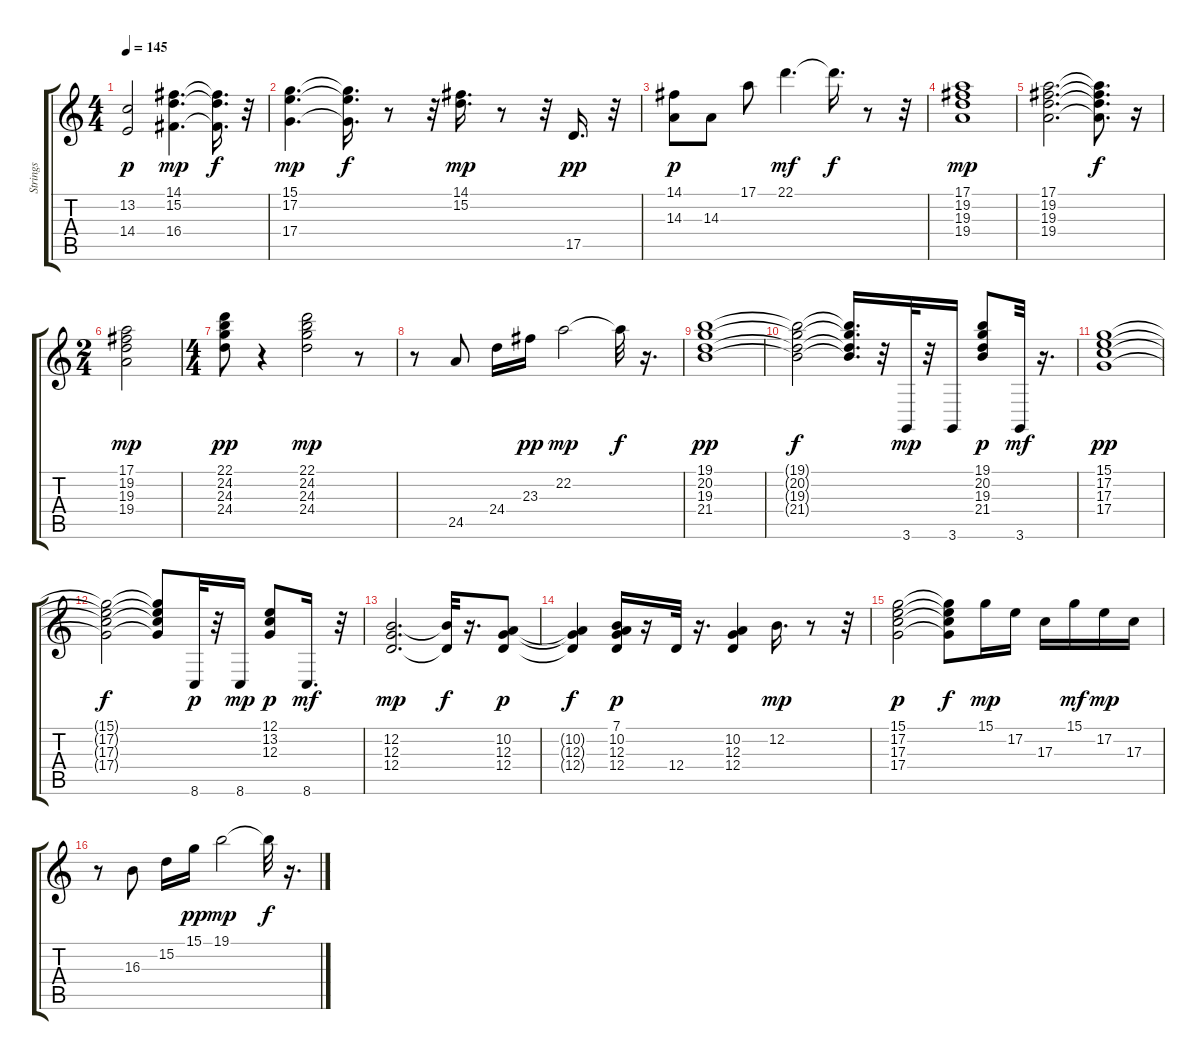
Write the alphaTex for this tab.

\track ("Strings" "Strings") {instrument stringensemble1}
\staff {score tabs}
\tuning (E4 B3 G3 D3 A2 E2) {hide}
\ts (4 4)
\tempo 145
\clef g2
\ks c
(13.2 14.4).2{dy p} (14.1 15.2 16.4).4{d dy mp} (14.1{t} 15.2{t} 16.4{t}).16{d dy f} r.32 |
(15.1 17.2 17.4).4{d dy mp} (15.1{t} 17.2{t} 17.4{t}).16{d dy f} r.8 r.32 (14.1 15.2).16{d dy mp} r.8 r.32 17.5.16{d dy pp} r.32 |
(14.1 14.3).8{dy p} 14.3.8 17.1.8 22.1.4{d dy mf} 22.1{t}.16{d dy f} r.8 r.32 |
(17.1 19.2 19.3 19.4).1{dy mp} |
(17.1 19.2 19.3 19.4).2{d} (17.1{t} 19.2{t} 19.3{t} 19.4{t}).8{d dy f} r.16 |
\ts (2 4)
(17.1 19.2 19.3 19.4).2{dy mp} |
\ts (4 4)
(22.1 24.2 24.3 24.4).8{dy pp} r.4 (22.1 24.2 24.3 24.4).2{dy mp} r.8 |
r.8 24.5.8 24.4.16 23.3.16{dy pp} 22.2.2{dy mp} 22.2{t}.32{dy f} r.16{d} |
(19.1 20.2 19.3 21.4).1{dy pp} |
(19.1{t} 20.2{t} 19.3{t} 21.4{t}).2{dy f} (19.1{t} 20.2{t} 19.3{t} 21.4{t}).16{d} r.32 3.6.32{dy mp} r.32 3.6.16 (19.1 20.2 19.3 21.4).8{dy p} 3.6.32{dy mf} r.16{d} |
(15.1 17.2 17.3 17.4).1{dy pp} |
(15.1{t} 17.2{t} 17.3{t} 17.4{t}).2{dy f} (15.1{t} 17.2{t} 17.3{t} 17.4{t}).8 8.6.32{dy p} r.32 8.6.16{dy mp} (12.1 13.2 12.3).8{dy p} 8.6.16{d dy mf} r.32 |
(12.2 12.3 12.4).2{d dy mp} (12.2{t} 12.4{t}).32{dy f} r.16{d} (10.2 12.3 12.4).8{dy p} |
(10.2{t} 12.3{t} 12.4{t}).4{dy f} (7.1 10.2 12.3 12.4).16{dy p} r.16 12.4.32 r.16{d} (10.2 12.3 12.4).4 12.2.16{d dy mp} r.8 r.32 |
(15.1 17.2 17.3 17.4).2{dy p} (15.1{t} 17.2{t} 17.3{t} 17.4{t}).8{dy f} 15.1.16{dy mp} 17.2.16 17.3.16 15.1.16{dy mf} 17.2.16{dy mp} 17.3.16 |
r.8 16.3.8 15.2.16 15.1.16{dy pp} 19.1.2{dy mp} 19.1{t}.32{dy f} r.16{d}
